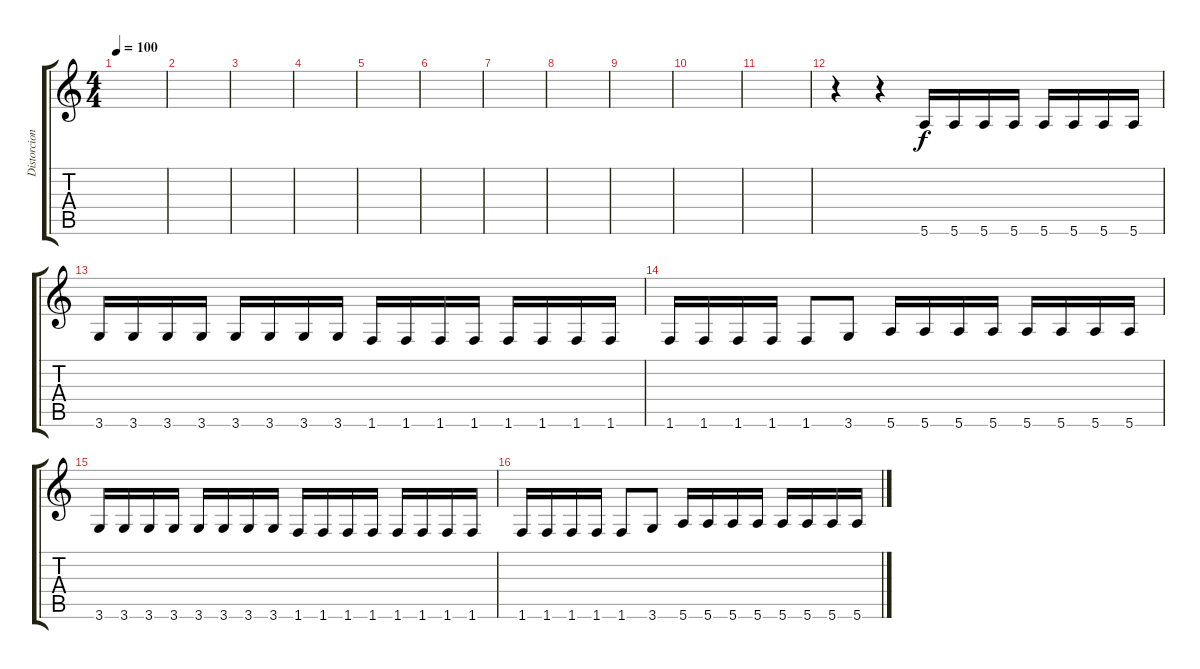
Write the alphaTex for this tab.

\track ("Distorcion 1" "Distorcion") {instrument distortionguitar}
\staff {score tabs}
\tuning (E4 B3 G3 D3 A2 E2) {hide}
\ts (4 4)
\tempo 100
\clef g2
\ks c
|
|
|
|
|
|
|
|
|
|
|
r.4 r.4 5.6.16 5.6.16 5.6.16 5.6.16 5.6.16 5.6.16 5.6.16 5.6.16 |
3.6.16 3.6.16 3.6.16 3.6.16 3.6.16 3.6.16 3.6.16 3.6.16 1.6.16 1.6.16 1.6.16 1.6.16 1.6.16 1.6.16 1.6.16 1.6.16 |
1.6.16 1.6.16 1.6.16 1.6.16 1.6.8 3.6.8 5.6.16 5.6.16 5.6.16 5.6.16 5.6.16 5.6.16 5.6.16 5.6.16 |
3.6.16 3.6.16 3.6.16 3.6.16 3.6.16 3.6.16 3.6.16 3.6.16 1.6.16 1.6.16 1.6.16 1.6.16 1.6.16 1.6.16 1.6.16 1.6.16 |
1.6.16 1.6.16 1.6.16 1.6.16 1.6.8 3.6.8 5.6.16 5.6.16 5.6.16 5.6.16 5.6.16 5.6.16 5.6.16 5.6.16
